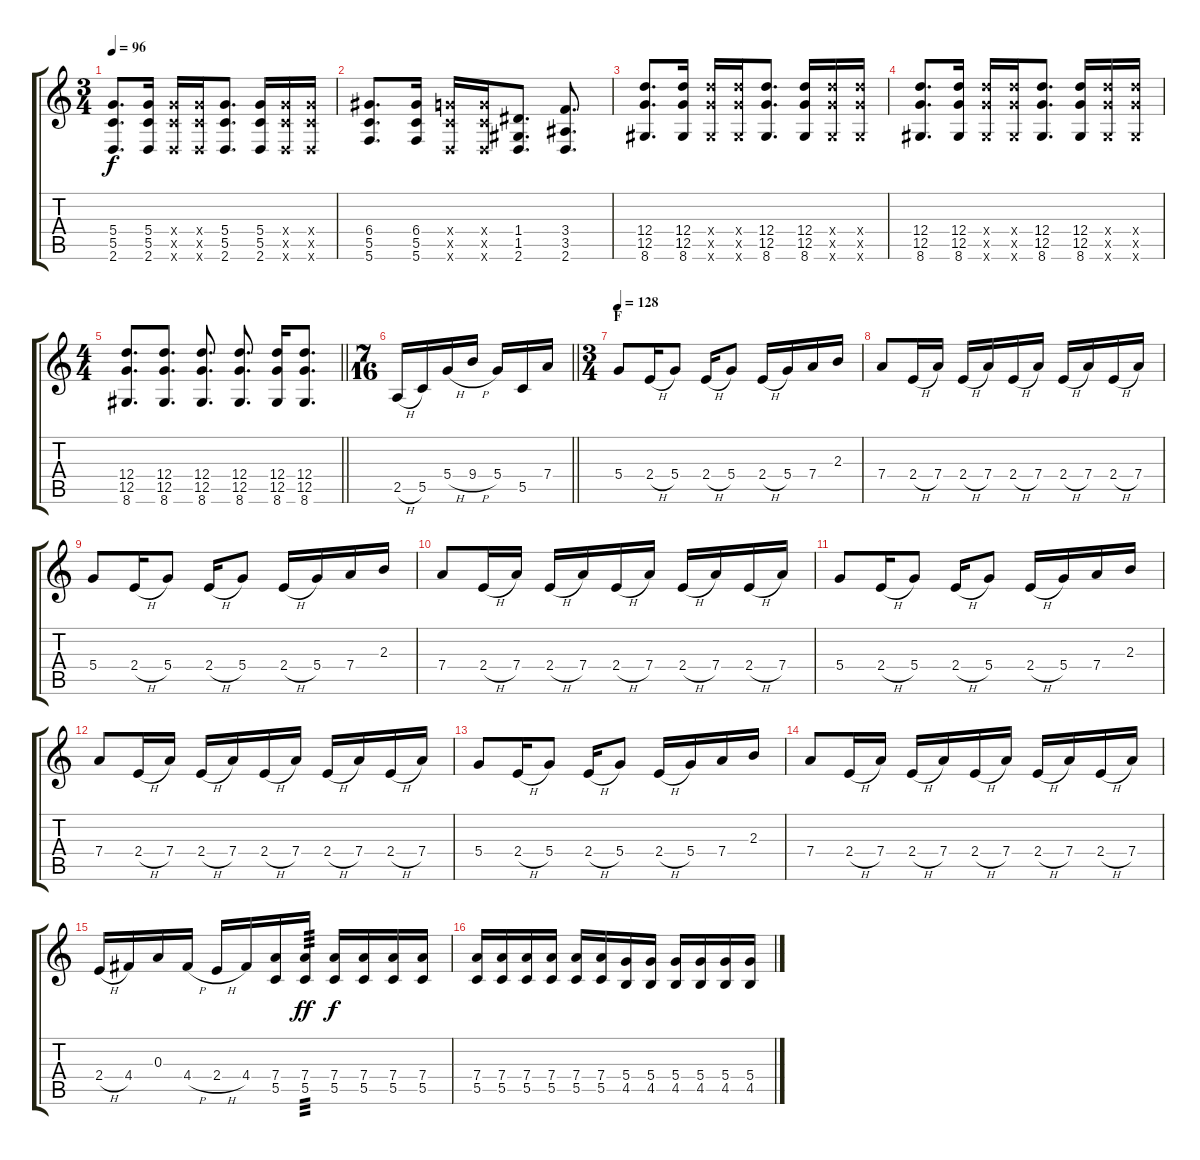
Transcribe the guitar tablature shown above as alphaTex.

\track "" {instrument distortionguitar}
\staff {score tabs}
\tuning (G4 E4 A3 D3 G2 C2) {hide}
\ts (3 4)
\tempo 96
\clef g2
\ks c
(5.4 5.5 2.6).8{d dy f} (5.4 5.5 2.6).16 (5.4{x} 5.5{x} 2.6{x}).16 (5.4{x} 5.5{x} 2.6{x}).16 (5.4 5.5 2.6).8{d} (5.4 5.5 2.6).16 (5.4{x} 5.5{x} 2.6{x}).16 (5.4{x} 5.5{x} 2.6{x}).16 |
(6.4 5.5 5.6).8{d} (6.4 5.5 5.6).16 (5.4{x} 5.5{x} 2.6{x}).16 (5.4{x} 5.5{x} 2.6{x}).16 (1.4 1.5 2.6).8{d} (3.4 3.5 2.6).8{d} |
(12.4 12.5 8.6).8{d} (12.4 12.5 8.6).16 (12.4{x} 12.5{x} 8.6{x}).16 (12.4{x} 12.5{x} 8.6{x}).16 (12.4 12.5 8.6).8{d} (12.4 12.5 8.6).16 (12.4{x} 12.5{x} 8.6{x}).16 (12.4{x} 12.5{x} 8.6{x}).16 |
(12.4 12.5 8.6).8{d} (12.4 12.5 8.6).16 (12.4{x} 12.5{x} 8.6{x}).16 (12.4{x} 12.5{x} 8.6{x}).16 (12.4 12.5 8.6).8{d} (12.4 12.5 8.6).16 (12.4{x} 12.5{x} 8.6{x}).16 (12.4{x} 12.5{x} 8.6{x}).16 |
\ts (4 4)
\barLineRight lightlight
(12.4 12.5 8.6).8{d} (12.4 12.5 8.6).8{d} (12.4 12.5 8.6).8{d} (12.4 12.5 8.6).8{d} (12.4 12.5 8.6).16 (12.4 12.5 8.6).8{d} |
\ts (7 16)
\barLineRight lightlight
2.5{h}.16 5.5.16 5.4{h}.16 9.4{h}.16 5.4.16 5.5.16 7.4.16 |
\ts (3 4)
\section ("" "F")
\tempo 128
5.4.8 2.4{h}.16 5.4.8 2.4{h}.16 5.4.8 2.4{h}.16 5.4.16 7.4.16 2.3.16 |
7.4.8 2.4{h}.16 7.4.16 2.4{h}.16 7.4.16 2.4{h}.16 7.4.16 2.4{h}.16 7.4.16 2.4{h}.16 7.4.16 |
5.4.8 2.4{h}.16 5.4.8 2.4{h}.16 5.4.8 2.4{h}.16 5.4.16 7.4.16 2.3.16 |
7.4.8 2.4{h}.16 7.4.16 2.4{h}.16 7.4.16 2.4{h}.16 7.4.16 2.4{h}.16 7.4.16 2.4{h}.16 7.4.16 |
5.4.8 2.4{h}.16 5.4.8 2.4{h}.16 5.4.8 2.4{h}.16 5.4.16 7.4.16 2.3.16 |
7.4.8 2.4{h}.16 7.4.16 2.4{h}.16 7.4.16 2.4{h}.16 7.4.16 2.4{h}.16 7.4.16 2.4{h}.16 7.4.16 |
5.4.8 2.4{h}.16 5.4.8 2.4{h}.16 5.4.8 2.4{h}.16 5.4.16 7.4.16 2.3.16 |
7.4.8 2.4{h}.16 7.4.16 2.4{h}.16 7.4.16 2.4{h}.16 7.4.16 2.4{h}.16 7.4.16 2.4{h}.16 7.4.16 |
2.4{h}.16 4.4.16 0.3.16 4.4{h}.16 2.4{h}.16 4.4.16 (7.4 5.5).16 (7.4 5.5).16{tp 3 dy ff} (7.4 5.5).16{dy f} (7.4 5.5).16 (7.4 5.5).16 (7.4 5.5).16 |
(7.4 5.5).16 (7.4 5.5).16 (7.4 5.5).16 (7.4 5.5).16 (7.4 5.5).16 (7.4 5.5).16 (5.4 4.5).16 (5.4 4.5).16 (5.4 4.5).16 (5.4 4.5).16 (5.4 4.5).16 (5.4 4.5).16
